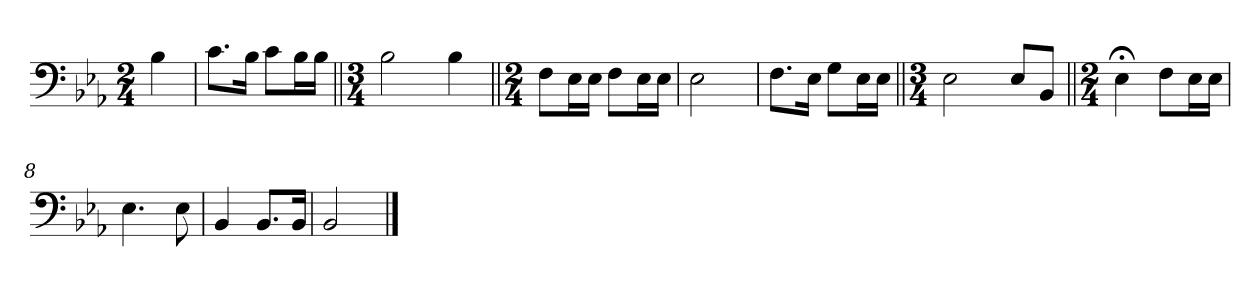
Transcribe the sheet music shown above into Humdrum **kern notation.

**kern
*part1
*staff1
*clefF4
*k[b-e-a-]
*M2/4
=
4B-\
=1
8.c\L
16B-\Jk
8c\L
16B-\L
16B-\JJ
=2||
*M3/4
2B-\
4B-\
=3||
*M2/4
8F\L
16E-\L
16E-\JJ
8F\L
16E-\L
16E-\JJ
=4
2E-\
=5
8.F\L
16E-\Jk
8G\L
16E-\L
16E-\JJ
=6||
*M3/4
2E-\
8E-/L
8BB-/J
=7||
*M2/4
4E-;<\
8F\L
16E-\L
16E-\JJ
=8
4.E-\
8E-\
=9
4BB-/
8.BB-/L
16BB-/Jk
=10
2BB-/
==
*-
